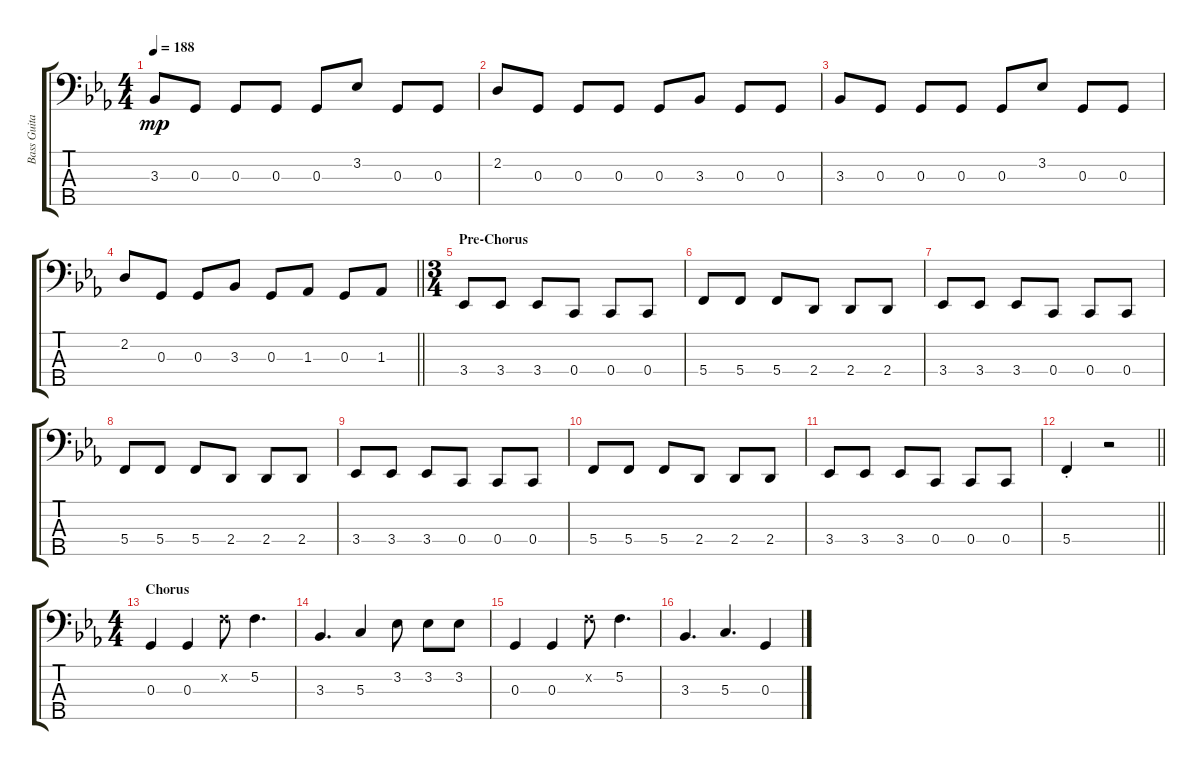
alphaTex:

\track ("Bass Guitar" "Bass Guita") {instrument electricbassfinger}
\staff {score tabs}
\tuning (F2 C2 G1 C1 G0) {hide}
\ts (4 4)
\tempo 188
\clef f4
\ks eb
3.3.8{dy mp} 0.3.8 0.3.8 0.3.8 0.3.8 3.2.8 0.3.8 0.3.8 |
2.2.8 0.3.8 0.3.8 0.3.8 0.3.8 3.3.8 0.3.8 0.3.8 |
3.3.8 0.3.8 0.3.8 0.3.8 0.3.8 3.2.8 0.3.8 0.3.8 |
\barLineRight lightlight
2.2.8 0.3.8 0.3.8 3.3.8 0.3.8 1.3.8 0.3.8 1.3.8 |
\ts (3 4)
\section ("" "Pre-Chorus")
3.4.8 3.4.8 3.4.8 0.4.8 0.4.8 0.4.8 |
5.4.8 5.4.8 5.4.8 2.4.8 2.4.8 2.4.8 |
3.4.8 3.4.8 3.4.8 0.4.8 0.4.8 0.4.8 |
5.4.8 5.4.8 5.4.8 2.4.8 2.4.8 2.4.8 |
3.4.8 3.4.8 3.4.8 0.4.8 0.4.8 0.4.8 |
5.4.8 5.4.8 5.4.8 2.4.8 2.4.8 2.4.8 |
3.4.8 3.4.8 3.4.8 0.4.8 0.4.8 0.4.8 |
\barLineRight lightlight
5.4{st}.4 r.2 |
\ts (4 4)
\section ("" "Chorus")
0.3.4 0.3.4 5.2{x}.8 5.2.4{d} |
3.3.4{d} 5.3.4 3.2.8 3.2.8 3.2.8 |
0.3.4 0.3.4 5.2{x}.8 5.2.4{d} |
3.3.4{d} 5.3.4{d} 0.3.4
